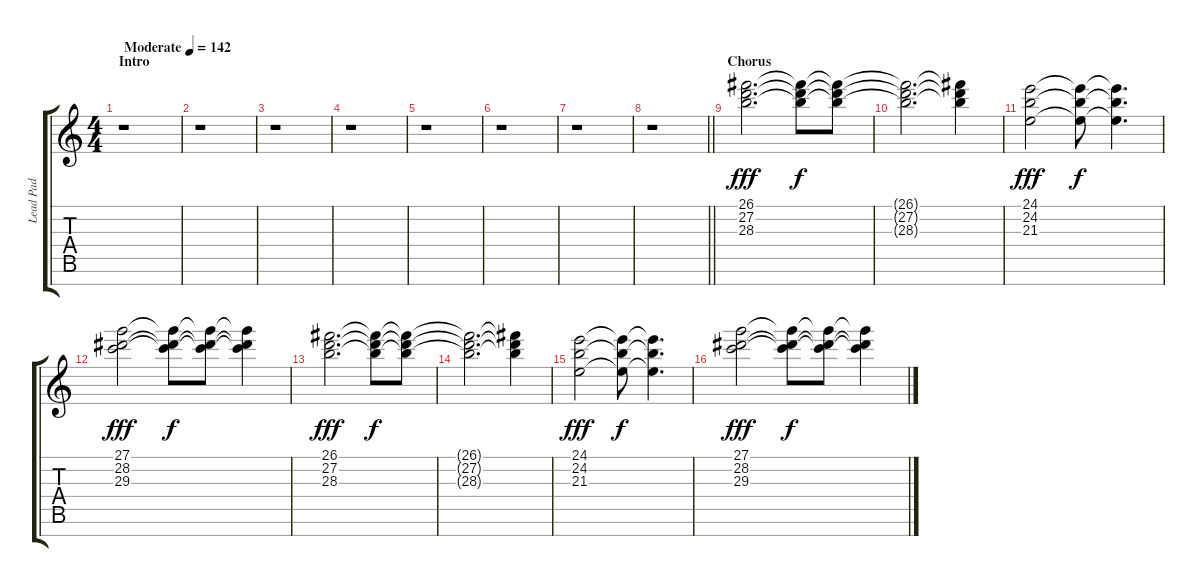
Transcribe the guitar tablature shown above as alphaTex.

\track ("Lead Pad" "Lead Pad") {instrument lead2sawtooth}
\staff {score tabs}
\tuning (E4 B3 G3 D3 A2 E2 B1) {hide}
\ts (4 4)
\section ("" "Intro")
\tempo (142 "Moderate")
\clef g2
\ks c
r.1{dy fff instrument lead2sawtooth} |
r.1 |
r.1 |
r.1 |
r.1 |
r.1 |
r.1 |
\barLineRight lightlight
r.1 |
\section ("" "Chorus")
(26.1 27.2 28.3).2{d} (26.1{t} 27.2{t} 28.3{t}).8{dy f} (26.1{t} 27.2{t} 28.3{t}).8 |
(26.1{t} 27.2{t} 28.3{t}).2{d} (26.1{t} 27.2{t} 28.3{t}).4 |
(24.1 24.2 21.3).2{dy fff} (24.1{t} 24.2{t} 21.3{t}).8{dy f} (24.1{t} 24.2{t} 21.3{t}).4{d} |
(27.1 28.2 29.3).2{dy fff} (27.1{t} 28.2{t} 29.3{t}).8{dy f} (27.1{t} 28.2{t} 29.3{t}).8 (27.1{t} 28.2{t} 29.3{t}).4 |
(26.1 27.2 28.3).2{d dy fff} (26.1{t} 27.2{t} 28.3{t}).8{dy f} (26.1{t} 27.2{t} 28.3{t}).8 |
(26.1{t} 27.2{t} 28.3{t}).2{d} (26.1{t} 27.2{t} 28.3{t}).4 |
(24.1 24.2 21.3).2{dy fff} (24.1{t} 24.2{t} 21.3{t}).8{dy f} (24.1{t} 24.2{t} 21.3{t}).4{d} |
(27.1 28.2 29.3).2{dy fff} (27.1{t} 28.2{t} 29.3{t}).8{dy f} (27.1{t} 28.2{t} 29.3{t}).8 (27.1{t} 28.2{t} 29.3{t}).4
